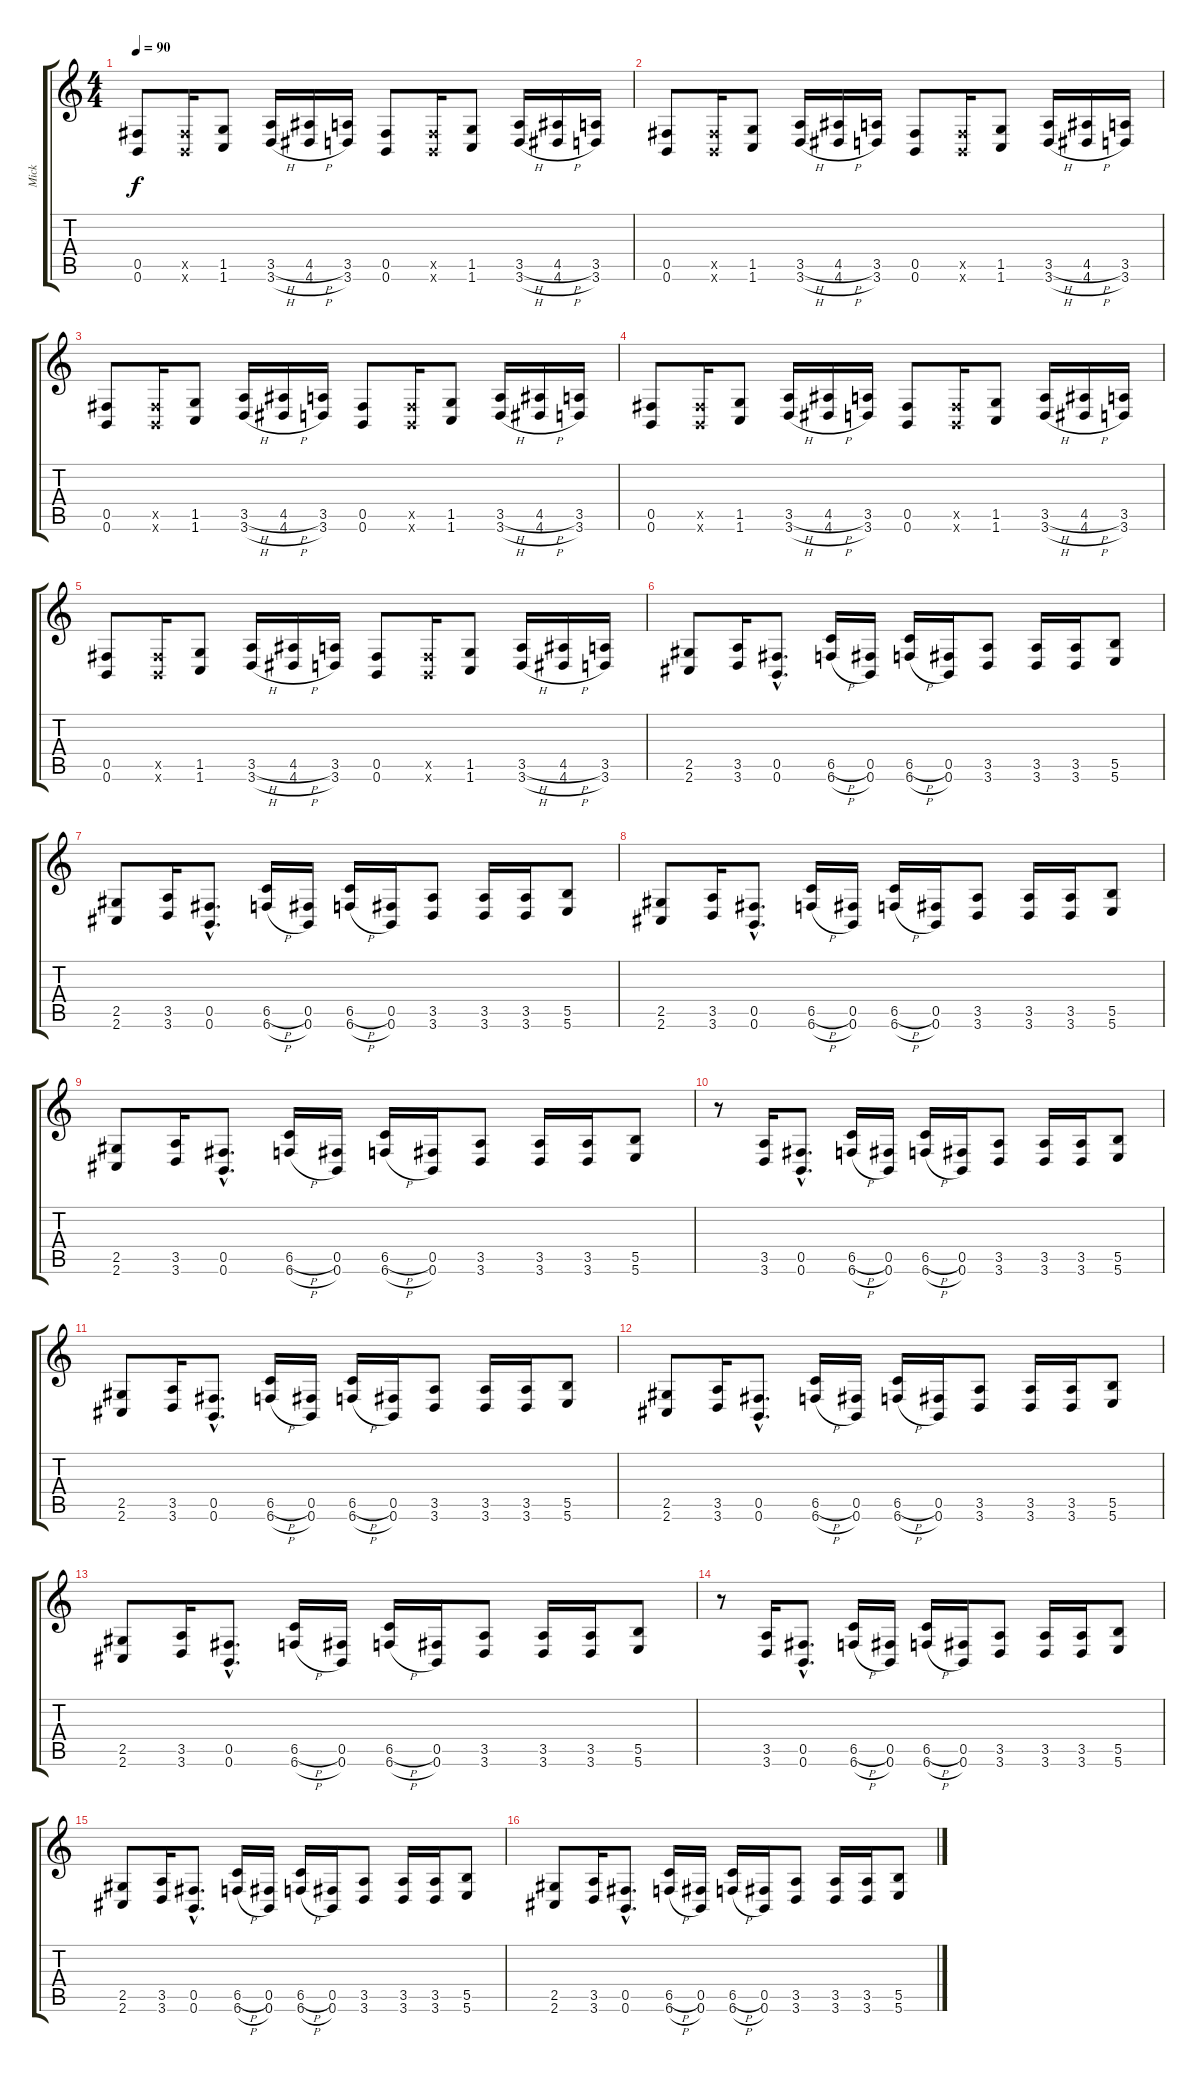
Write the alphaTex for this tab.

\track ("Mick" "Mick") {instrument overdrivenguitar}
\staff {score tabs}
\tuning (Db4 Ab3 E3 B2 Gb2 B1) {hide}
\ts (4 4)
\tempo 90
\clef g2
\ks c
(0.5 0.6).8{dy f} (0.5{x} 0.6{x}).16 (1.5 1.6).8 (3.5{h} 3.6{h}).16 (4.5{h} 4.6{h}).16 (3.5 3.6).16 (0.5 0.6).8 (0.5{x} 0.6{x}).16 (1.5 1.6).8 (3.5{h} 3.6{h}).16 (4.5{h} 4.6{h}).16 (3.5 3.6).16 |
(0.5 0.6).8 (0.5{x} 0.6{x}).16 (1.5 1.6).8 (3.5{h} 3.6{h}).16 (4.5{h} 4.6{h}).16 (3.5 3.6).16 (0.5 0.6).8 (0.5{x} 0.6{x}).16 (1.5 1.6).8 (3.5{h} 3.6{h}).16 (4.5{h} 4.6{h}).16 (3.5 3.6).16 |
(0.5 0.6).8 (0.5{x} 0.6{x}).16 (1.5 1.6).8 (3.5{h} 3.6{h}).16 (4.5{h} 4.6{h}).16 (3.5 3.6).16 (0.5 0.6).8 (0.5{x} 0.6{x}).16 (1.5 1.6).8 (3.5{h} 3.6{h}).16 (4.5{h} 4.6{h}).16 (3.5 3.6).16 |
(0.5 0.6).8 (0.5{x} 0.6{x}).16 (1.5 1.6).8 (3.5{h} 3.6{h}).16 (4.5{h} 4.6{h}).16 (3.5 3.6).16 (0.5 0.6).8 (0.5{x} 0.6{x}).16 (1.5 1.6).8 (3.5{h} 3.6{h}).16 (4.5{h} 4.6{h}).16 (3.5 3.6).16 |
(0.5 0.6).8 (0.5{x} 0.6{x}).16 (1.5 1.6).8 (3.5{h} 3.6{h}).16 (4.5{h} 4.6{h}).16 (3.5 3.6).16 (0.5 0.6).8 (0.5{x} 0.6{x}).16 (1.5 1.6).8 (3.5{h} 3.6{h}).16 (4.5{h} 4.6{h}).16 (3.5 3.6).16 |
(2.5 2.6).8 (3.5 3.6).16 (0.5{hac} 0.6{hac}).8{d} (6.5{h} 6.6{h}).16 (0.5 0.6).16 (6.5{h} 6.6{h}).16 (0.5 0.6).16 (3.5 3.6).8 (3.5 3.6).16 (3.5 3.6).16 (5.5 5.6).8 |
(2.5 2.6).8 (3.5 3.6).16 (0.5{hac} 0.6{hac}).8{d} (6.5{h} 6.6{h}).16 (0.5 0.6).16 (6.5{h} 6.6{h}).16 (0.5 0.6).16 (3.5 3.6).8 (3.5 3.6).16 (3.5 3.6).16 (5.5 5.6).8 |
(2.5 2.6).8 (3.5 3.6).16 (0.5{hac} 0.6{hac}).8{d} (6.5{h} 6.6{h}).16 (0.5 0.6).16 (6.5{h} 6.6{h}).16 (0.5 0.6).16 (3.5 3.6).8 (3.5 3.6).16 (3.5 3.6).16 (5.5 5.6).8 |
(2.5 2.6).8 (3.5 3.6).16 (0.5{hac} 0.6{hac}).8{d} (6.5{h} 6.6{h}).16 (0.5 0.6).16 (6.5{h} 6.6{h}).16 (0.5 0.6).16 (3.5 3.6).8 (3.5 3.6).16 (3.5 3.6).16 (5.5 5.6).8 |
r.8 (3.5 3.6).16 (0.5{hac} 0.6{hac}).8{d} (6.5{h} 6.6{h}).16 (0.5 0.6).16 (6.5{h} 6.6{h}).16 (0.5 0.6).16 (3.5 3.6).8 (3.5 3.6).16 (3.5 3.6).16 (5.5 5.6).8 |
(2.5 2.6).8 (3.5 3.6).16 (0.5{hac} 0.6{hac}).8{d} (6.5{h} 6.6{h}).16 (0.5 0.6).16 (6.5{h} 6.6{h}).16 (0.5 0.6).16 (3.5 3.6).8 (3.5 3.6).16 (3.5 3.6).16 (5.5 5.6).8 |
(2.5 2.6).8 (3.5 3.6).16 (0.5{hac} 0.6{hac}).8{d} (6.5{h} 6.6{h}).16 (0.5 0.6).16 (6.5{h} 6.6{h}).16 (0.5 0.6).16 (3.5 3.6).8 (3.5 3.6).16 (3.5 3.6).16 (5.5 5.6).8 |
(2.5 2.6).8 (3.5 3.6).16 (0.5{hac} 0.6{hac}).8{d} (6.5{h} 6.6{h}).16 (0.5 0.6).16 (6.5{h} 6.6{h}).16 (0.5 0.6).16 (3.5 3.6).8 (3.5 3.6).16 (3.5 3.6).16 (5.5 5.6).8 |
r.8 (3.5 3.6).16 (0.5{hac} 0.6{hac}).8{d} (6.5{h} 6.6{h}).16 (0.5 0.6).16 (6.5{h} 6.6{h}).16 (0.5 0.6).16 (3.5 3.6).8 (3.5 3.6).16 (3.5 3.6).16 (5.5 5.6).8 |
(2.5 2.6).8 (3.5 3.6).16 (0.5{hac} 0.6{hac}).8{d} (6.5{h} 6.6{h}).16 (0.5 0.6).16 (6.5{h} 6.6{h}).16 (0.5 0.6).16 (3.5 3.6).8 (3.5 3.6).16 (3.5 3.6).16 (5.5 5.6).8 |
(2.5 2.6).8 (3.5 3.6).16 (0.5{hac} 0.6{hac}).8{d} (6.5{h} 6.6{h}).16 (0.5 0.6).16 (6.5{h} 6.6{h}).16 (0.5 0.6).16 (3.5 3.6).8 (3.5 3.6).16 (3.5 3.6).16 (5.5 5.6).8
